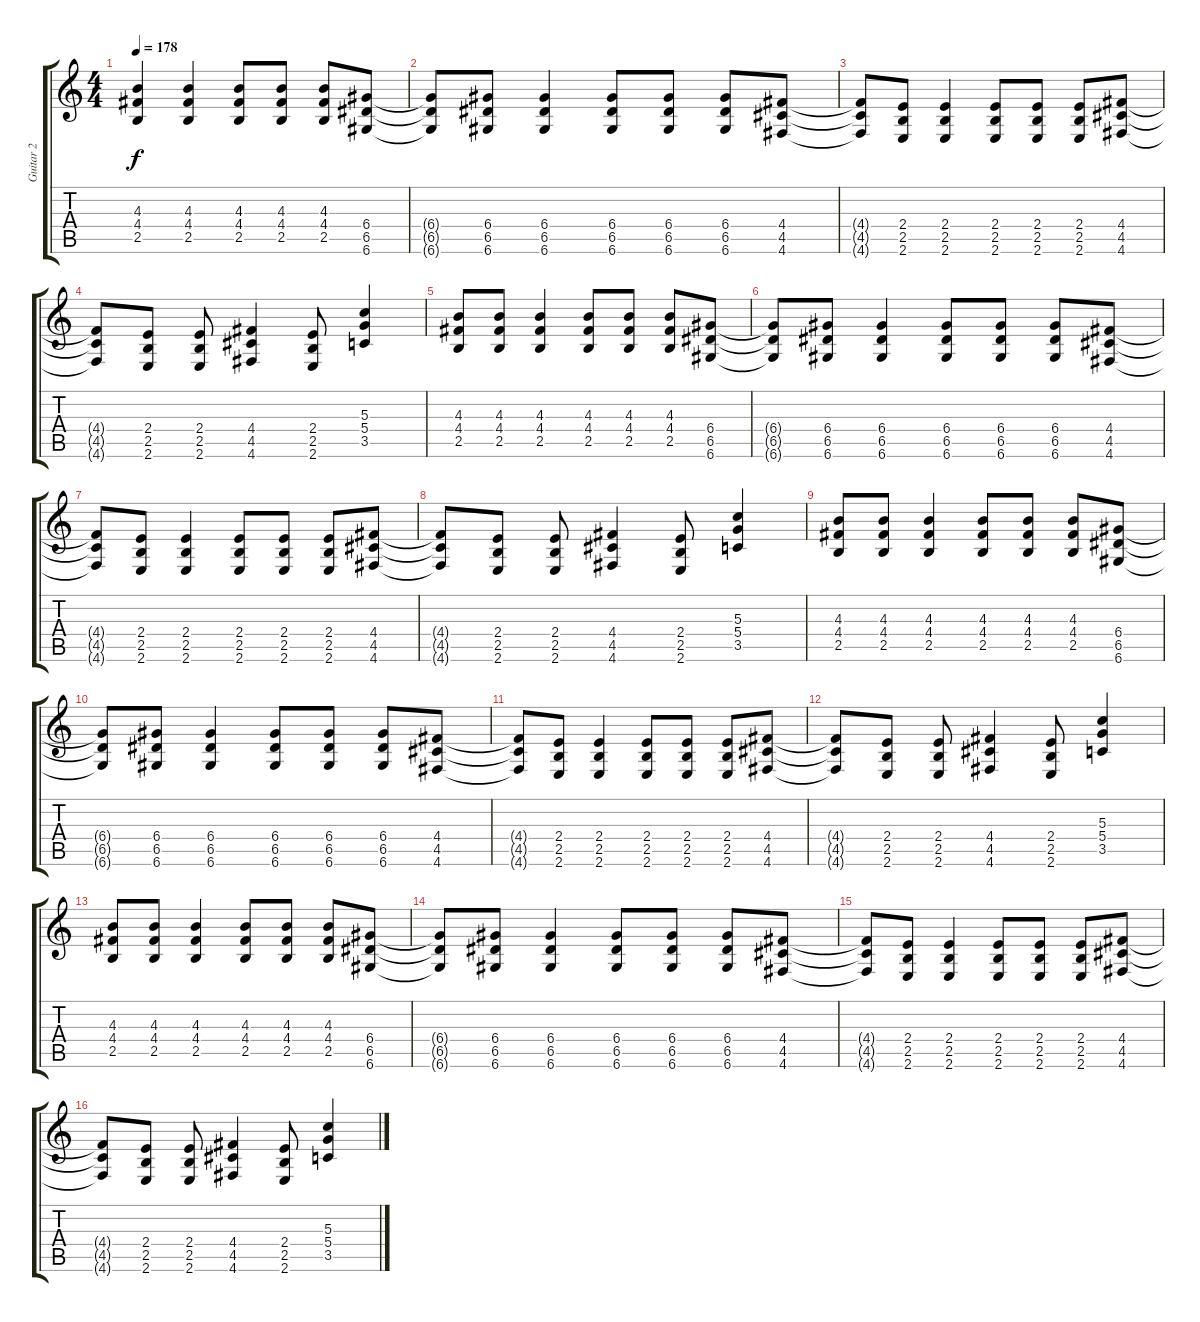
\track ("Guitar 2" "Guitar 2") {instrument distortionguitar}
\staff {score tabs}
\tuning (E4 B3 G3 D3 A2 D2) {hide}
\ts (4 4)
\tempo 178
\clef g2
\ks c
(4.3 4.4 2.5).4{dy f} (4.3 4.4 2.5).4 (4.3 4.4 2.5).8 (4.3 4.4 2.5).8 (4.3 4.4 2.5).8 (6.4 6.5 6.6).8 |
(6.4{t} 6.5{t} 6.6{t}).8 (6.4 6.5 6.6).8 (6.4 6.5 6.6).4 (6.4 6.5 6.6).8 (6.4 6.5 6.6).8 (6.4 6.5 6.6).8 (4.4 4.5 4.6).8 |
(4.4{t} 4.5{t} 4.6{t}).8 (2.4 2.5 2.6).8 (2.4 2.5 2.6).4 (2.4 2.5 2.6).8 (2.4 2.5 2.6).8 (2.4 2.5 2.6).8 (4.4 4.5 4.6).8 |
(4.4{t} 4.5{t} 4.6{t}).8 (2.4 2.5 2.6).8 (2.4 2.5 2.6).8 (4.4 4.5 4.6).4 (2.4 2.5 2.6).8 (5.3 5.4 3.5).4 |
(4.3 4.4 2.5).8 (4.3 4.4 2.5).8 (4.3 4.4 2.5).4 (4.3 4.4 2.5).8 (4.3 4.4 2.5).8 (4.3 4.4 2.5).8 (6.4 6.5 6.6).8 |
(6.4{t} 6.5{t} 6.6{t}).8 (6.4 6.5 6.6).8 (6.4 6.5 6.6).4 (6.4 6.5 6.6).8 (6.4 6.5 6.6).8 (6.4 6.5 6.6).8 (4.4 4.5 4.6).8 |
(4.4{t} 4.5{t} 4.6{t}).8 (2.4 2.5 2.6).8 (2.4 2.5 2.6).4 (2.4 2.5 2.6).8 (2.4 2.5 2.6).8 (2.4 2.5 2.6).8 (4.4 4.5 4.6).8 |
(4.4{t} 4.5{t} 4.6{t}).8 (2.4 2.5 2.6).8 (2.4 2.5 2.6).8 (4.4 4.5 4.6).4 (2.4 2.5 2.6).8 (5.3 5.4 3.5).4 |
(4.3 4.4 2.5).8 (4.3 4.4 2.5).8 (4.3 4.4 2.5).4 (4.3 4.4 2.5).8 (4.3 4.4 2.5).8 (4.3 4.4 2.5).8 (6.4 6.5 6.6).8 |
(6.4{t} 6.5{t} 6.6{t}).8 (6.4 6.5 6.6).8 (6.4 6.5 6.6).4 (6.4 6.5 6.6).8 (6.4 6.5 6.6).8 (6.4 6.5 6.6).8 (4.4 4.5 4.6).8 |
(4.4{t} 4.5{t} 4.6{t}).8 (2.4 2.5 2.6).8 (2.4 2.5 2.6).4 (2.4 2.5 2.6).8 (2.4 2.5 2.6).8 (2.4 2.5 2.6).8 (4.4 4.5 4.6).8 |
(4.4{t} 4.5{t} 4.6{t}).8 (2.4 2.5 2.6).8 (2.4 2.5 2.6).8 (4.4 4.5 4.6).4 (2.4 2.5 2.6).8 (5.3 5.4 3.5).4 |
(4.3 4.4 2.5).8 (4.3 4.4 2.5).8 (4.3 4.4 2.5).4 (4.3 4.4 2.5).8 (4.3 4.4 2.5).8 (4.3 4.4 2.5).8 (6.4 6.5 6.6).8 |
(6.4{t} 6.5{t} 6.6{t}).8 (6.4 6.5 6.6).8 (6.4 6.5 6.6).4 (6.4 6.5 6.6).8 (6.4 6.5 6.6).8 (6.4 6.5 6.6).8 (4.4 4.5 4.6).8 |
(4.4{t} 4.5{t} 4.6{t}).8 (2.4 2.5 2.6).8 (2.4 2.5 2.6).4 (2.4 2.5 2.6).8 (2.4 2.5 2.6).8 (2.4 2.5 2.6).8 (4.4 4.5 4.6).8 |
(4.4{t} 4.5{t} 4.6{t}).8 (2.4 2.5 2.6).8 (2.4 2.5 2.6).8 (4.4 4.5 4.6).4 (2.4 2.5 2.6).8 (5.3 5.4 3.5).4
